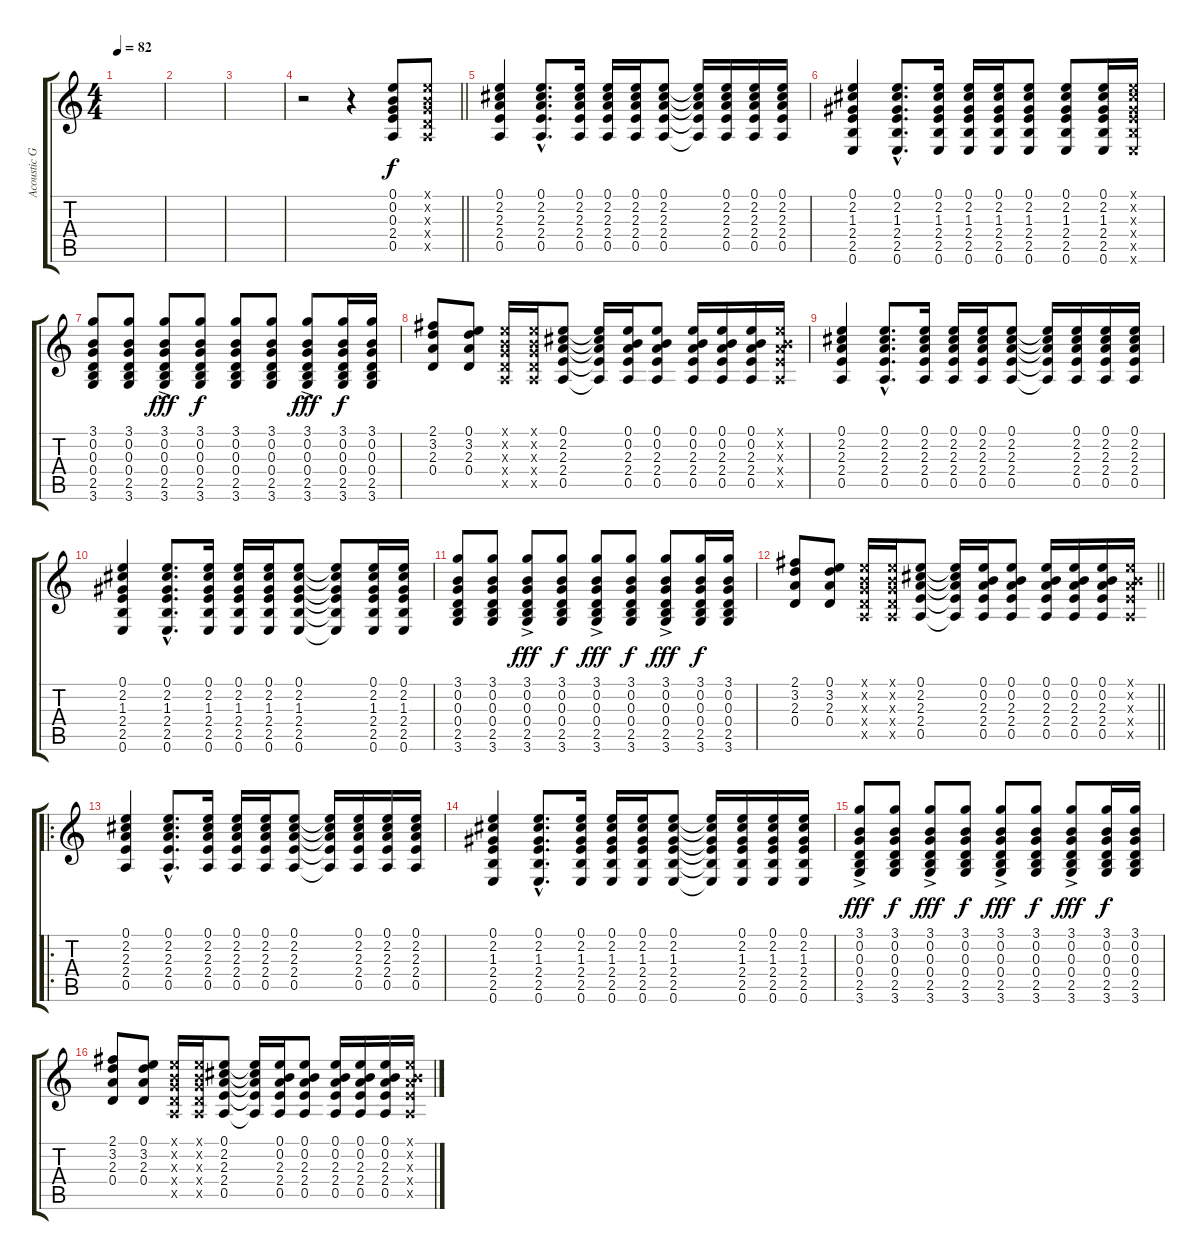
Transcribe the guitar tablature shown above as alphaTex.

\track ("Acoustic Guitar" "Acoustic G") {instrument acousticguitarnylon}
\staff {score tabs}
\tuning (E4 B3 G3 D3 A2 E2) {hide}
\ts (4 4)
\tempo 82
\clef g2
\ks c
|
|
|
\barLineRight lightlight
r.2 r.4 (0.1 0.2 0.3 2.4 0.5).8 (0.1{x} 0.2{x} 0.3{x} 0.4{x} 0.5{x}).8 |
(0.1 2.2 2.3 2.4 0.5).4 (0.1{hac} 2.2{hac} 2.3{hac} 2.4{hac} 0.5{hac}).8{d} (0.1 2.2 2.3 2.4 0.5).16 (0.1 2.2 2.3 2.4 0.5).16 (0.1 2.2 2.3 2.4 0.5).16 (0.1 2.2 2.3 2.4 0.5).8 (0.1{t} 2.2{t} 2.3{t} 2.4{t} 0.5{t}).16 (0.1 2.2 2.3 2.4 0.5).16 (0.1 2.2 2.3 2.4 0.5).16 (0.1 2.2 2.3 2.4 0.5).16 |
(0.1 2.2 1.3 2.4 2.5 0.6).4 (0.1{hac} 2.2{hac} 1.3{hac} 2.4{hac} 2.5{hac} 0.6{hac}).8{d} (0.1 2.2 1.3 2.4 2.5 0.6).16 (0.1 2.2 1.3 2.4 2.5 0.6).16 (0.1 2.2 1.3 2.4 2.5 0.6).16 (0.1 2.2 1.3 2.4 2.5 0.6).8 (0.1 2.2 1.3 2.4 2.5 0.6).8 (0.1 2.2 1.3 2.4 2.5 0.6).16 (0.1{x} 2.2{x} 1.3{x} 2.4{x} 2.5{x} 0.6{x}).16 |
(3.1 0.2 0.3 0.4 2.5 3.6).8 (3.1 0.2 0.3 0.4 2.5 3.6).8 (3.1{ac} 0.2{ac} 0.3{ac} 0.4{ac} 2.5{ac} 3.6{ac}).8{dy fff} (3.1 0.2 0.3 0.4 2.5 3.6).8{dy f} (3.1 0.2 0.3 0.4 2.5 3.6).8 (3.1 0.2 0.3 0.4 2.5 3.6).8 (3.1{ac} 0.2{ac} 0.3{ac} 0.4{ac} 2.5{ac} 3.6{ac}).8{dy fff} (3.1 0.2 0.3 0.4 2.5 3.6).16{dy f} (3.1 0.2 0.3 0.4 2.5 3.6).16 |
(2.1 3.2 2.3 0.4).8 (0.1 3.2 2.3 0.4).8 (0.1{x} 0.2{x} 0.3{x} 0.4{x} 0.5{x}).16 (0.1{x} 0.2{x} 0.3{x} 0.4{x} 0.5{x}).16 (0.1 2.2 2.3 2.4 0.5).8 (0.1{t} 2.2{t} 2.3{t} 2.4{t} 0.5{t}).16 (0.1 0.2 2.3 2.4 0.5).16 (0.1 0.2 2.3 2.4 0.5).8 (0.1 0.2 2.3 2.4 0.5).16 (0.1 0.2 2.3 2.4 0.5).16 (0.1 0.2 2.3 2.4 0.5).16 (0.1{x} 0.2{x} 2.3{x} 2.4{x} 0.5{x}).16 |
(0.1 2.2 2.3 2.4 0.5).4 (0.1{hac} 2.2{hac} 2.3{hac} 2.4{hac} 0.5{hac}).8{d} (0.1 2.2 2.3 2.4 0.5).16 (0.1 2.2 2.3 2.4 0.5).16 (0.1 2.2 2.3 2.4 0.5).16 (0.1 2.2 2.3 2.4 0.5).8 (0.1{t} 2.2{t} 2.3{t} 2.4{t} 0.5{t}).16 (0.1 2.2 2.3 2.4 0.5).16 (0.1 2.2 2.3 2.4 0.5).16 (0.1 2.2 2.3 2.4 0.5).16 |
(0.1 2.2 1.3 2.4 2.5 0.6).4 (0.1{hac} 2.2{hac} 1.3{hac} 2.4{hac} 2.5{hac} 0.6{hac}).8{d} (0.1 2.2 1.3 2.4 2.5 0.6).16 (0.1 2.2 1.3 2.4 2.5 0.6).16 (0.1 2.2 1.3 2.4 2.5 0.6).16 (0.1 2.2 1.3 2.4 2.5 0.6).8 (0.1{t} 2.2{t} 1.3{t} 2.4{t} 2.5{t} 0.6{t}).8 (0.1 2.2 1.3 2.4 2.5 0.6).16 (0.1 2.2 1.3 2.4 2.5 0.6).16 |
(3.1 0.2 0.3 0.4 2.5 3.6).8 (3.1 0.2 0.3 0.4 2.5 3.6).8 (3.1{ac} 0.2{ac} 0.3{ac} 0.4{ac} 2.5{ac} 3.6{ac}).8{dy fff} (3.1 0.2 0.3 0.4 2.5 3.6).8{dy f} (3.1{ac} 0.2{ac} 0.3{ac} 0.4{ac} 2.5{ac} 3.6{ac}).8{dy fff} (3.1 0.2 0.3 0.4 2.5 3.6).8{dy f} (3.1{ac} 0.2{ac} 0.3{ac} 0.4{ac} 2.5{ac} 3.6{ac}).8{dy fff} (3.1 0.2 0.3 0.4 2.5 3.6).16{dy f} (3.1 0.2 0.3 0.4 2.5 3.6).16 |
\barLineRight lightlight
(2.1 3.2 2.3 0.4).8 (0.1 3.2 2.3 0.4).8 (0.1{x} 0.2{x} 0.3{x} 0.4{x} 0.5{x}).16 (0.1{x} 0.2{x} 0.3{x} 0.4{x} 0.5{x}).16 (0.1 2.2 2.3 2.4 0.5).8 (0.1{t} 2.2{t} 2.3{t} 2.4{t} 0.5{t}).16 (0.1 0.2 2.3 2.4 0.5).16 (0.1 0.2 2.3 2.4 0.5).8 (0.1 0.2 2.3 2.4 0.5).16 (0.1 0.2 2.3 2.4 0.5).16 (0.1 0.2 2.3 2.4 0.5).16 (0.1{x} 0.2{x} 2.3{x} 2.4{x} 0.5{x}).16 |
\ro
(0.1 2.2 2.3 2.4 0.5).4 (0.1{hac} 2.2{hac} 2.3{hac} 2.4{hac} 0.5{hac}).8{d} (0.1 2.2 2.3 2.4 0.5).16 (0.1 2.2 2.3 2.4 0.5).16 (0.1 2.2 2.3 2.4 0.5).16 (0.1 2.2 2.3 2.4 0.5).8 (0.1{t} 2.2{t} 2.3{t} 2.4{t} 0.5{t}).16 (0.1 2.2 2.3 2.4 0.5).16 (0.1 2.2 2.3 2.4 0.5).16 (0.1 2.2 2.3 2.4 0.5).16 |
(0.1 2.2 1.3 2.4 2.5 0.6).4 (0.1{hac} 2.2{hac} 1.3{hac} 2.4{hac} 2.5{hac} 0.6{hac}).8{d} (0.1 2.2 1.3 2.4 2.5 0.6).16 (0.1 2.2 1.3 2.4 2.5 0.6).16 (0.1 2.2 1.3 2.4 2.5 0.6).16 (0.1 2.2 1.3 2.4 2.5 0.6).8 (0.1{t} 2.2{t} 1.3{t} 2.4{t} 2.5{t} 0.6{t}).16 (0.1 2.2 1.3 2.4 2.5 0.6).16 (0.1 2.2 1.3 2.4 2.5 0.6).16 (0.1 2.2 1.3 2.4 2.5 0.6).16 |
(3.1{ac} 0.2{ac} 0.3{ac} 0.4{ac} 2.5{ac} 3.6{ac}).8{dy fff} (3.1 0.2 0.3 0.4 2.5 3.6).8{dy f} (3.1{ac} 0.2{ac} 0.3{ac} 0.4{ac} 2.5{ac} 3.6{ac}).8{dy fff} (3.1 0.2 0.3 0.4 2.5 3.6).8{dy f} (3.1{ac} 0.2{ac} 0.3{ac} 0.4{ac} 2.5{ac} 3.6{ac}).8{dy fff} (3.1 0.2 0.3 0.4 2.5 3.6).8{dy f} (3.1{ac} 0.2{ac} 0.3{ac} 0.4{ac} 2.5{ac} 3.6{ac}).8{dy fff} (3.1 0.2 0.3 0.4 2.5 3.6).16{dy f} (3.1 0.2 0.3 0.4 2.5 3.6).16 |
(2.1 3.2 2.3 0.4).8 (0.1 3.2 2.3 0.4).8 (0.1{x} 0.2{x} 0.3{x} 0.4{x} 0.5{x}).16 (0.1{x} 0.2{x} 0.3{x} 0.4{x} 0.5{x}).16 (0.1 2.2 2.3 2.4 0.5).8 (0.1{t} 2.2{t} 2.3{t} 2.4{t} 0.5{t}).16 (0.1 0.2 2.3 2.4 0.5).16 (0.1 0.2 2.3 2.4 0.5).8 (0.1 0.2 2.3 2.4 0.5).16 (0.1 0.2 2.3 2.4 0.5).16 (0.1 0.2 2.3 2.4 0.5).16 (0.1{x} 0.2{x} 2.3{x} 2.4{x} 0.5{x}).16
